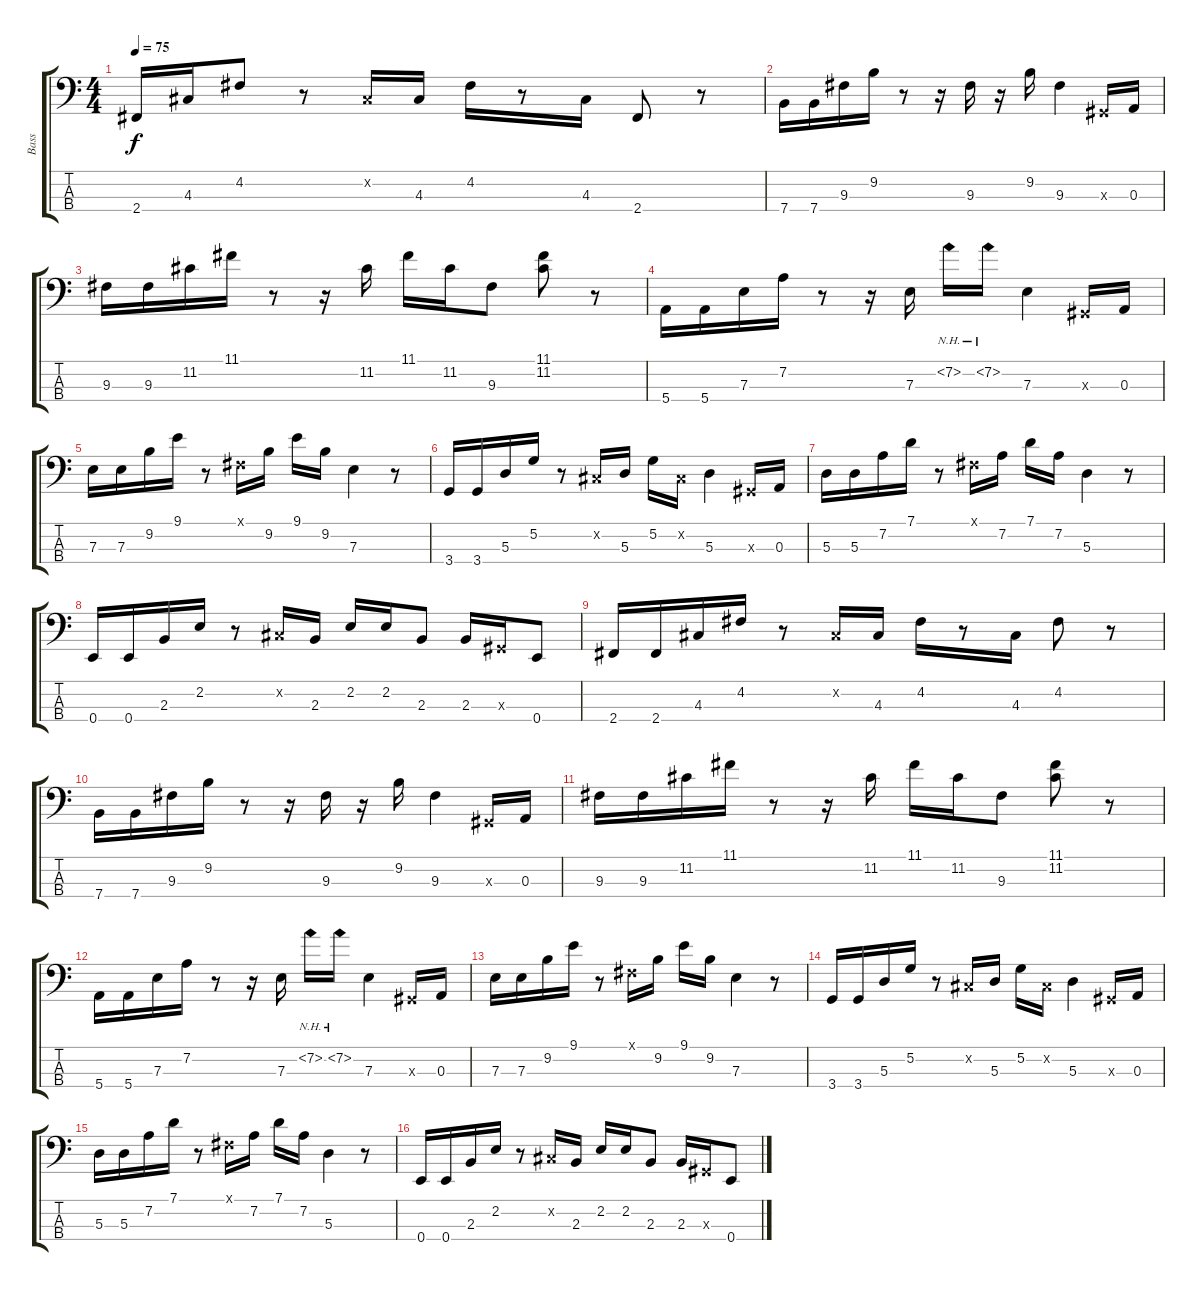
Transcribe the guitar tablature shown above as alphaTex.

\track ("Bass" "Bass") {instrument acousticbass}
\staff {score tabs}
\tuning (G2 D2 A1 E1) {hide}
\ts (4 4)
\tempo 75
\clef f4
\ks c
2.4.16{dy f} 4.3.16 4.2.8 r.8 -1.2{x}.16 4.3.16 4.2.16 r.8 4.3.16 2.4.8 r.8 |
7.4.16 7.4.16 9.3.16 9.2.16 r.8 r.16 9.3.16 r.16 9.2.16 9.3.4 -1.3{x}.16 0.3.16 |
9.3.16 9.3.16 11.2.16 11.1.16 r.8 r.16 11.2.16 11.1.16 11.2.16 9.3.8 (11.1 11.2).8 r.8 |
5.4.16 5.4.16 7.3.16 7.2.16 r.8 r.16 7.3.16 7.2{nh}.16 7.2{nh}.16 7.3.4 -1.3{x}.16 0.3.16 |
7.3.16 7.3.16 9.2.16 9.1.16 r.8 -1.1{x}.16 9.2.16 9.1.16 9.2.16 7.3.4 r.8 |
3.4.16 3.4.16 5.3.16 5.2.16 r.8 -1.2{x}.16 5.3.16 5.2.16 -1.2{x}.16 5.3.4 -1.3{x}.16 0.3.16 |
5.3.16 5.3.16 7.2.16 7.1.16 r.8 -1.1{x}.16 7.2.16 7.1.16 7.2.16 5.3.4 r.8 |
0.4.16 0.4.16 2.3.16 2.2.16 r.8 -1.2{x}.16 2.3.16 2.2.16 2.2.16 2.3.8 2.3.16 -1.3{x}.16 0.4.8 |
2.4.16 2.4.16 4.3.16 4.2.16 r.8 -1.2{x}.16 4.3.16 4.2.16 r.8 4.3.16 4.2.8 r.8 |
7.4.16 7.4.16 9.3.16 9.2.16 r.8 r.16 9.3.16 r.16 9.2.16 9.3.4 -1.3{x}.16 0.3.16 |
9.3.16 9.3.16 11.2.16 11.1.16 r.8 r.16 11.2.16 11.1.16 11.2.16 9.3.8 (11.1 11.2).8 r.8 |
5.4.16 5.4.16 7.3.16 7.2.16 r.8 r.16 7.3.16 7.2{nh}.16 7.2{nh}.16 7.3.4 -1.3{x}.16 0.3.16 |
7.3.16 7.3.16 9.2.16 9.1.16 r.8 -1.1{x}.16 9.2.16 9.1.16 9.2.16 7.3.4 r.8 |
3.4.16 3.4.16 5.3.16 5.2.16 r.8 -1.2{x}.16 5.3.16 5.2.16 -1.2{x}.16 5.3.4 -1.3{x}.16 0.3.16 |
5.3.16 5.3.16 7.2.16 7.1.16 r.8 -1.1{x}.16 7.2.16 7.1.16 7.2.16 5.3.4 r.8 |
0.4.16 0.4.16 2.3.16 2.2.16 r.8 -1.2{x}.16 2.3.16 2.2.16 2.2.16 2.3.8 2.3.16 -1.3{x}.16 0.4.8
